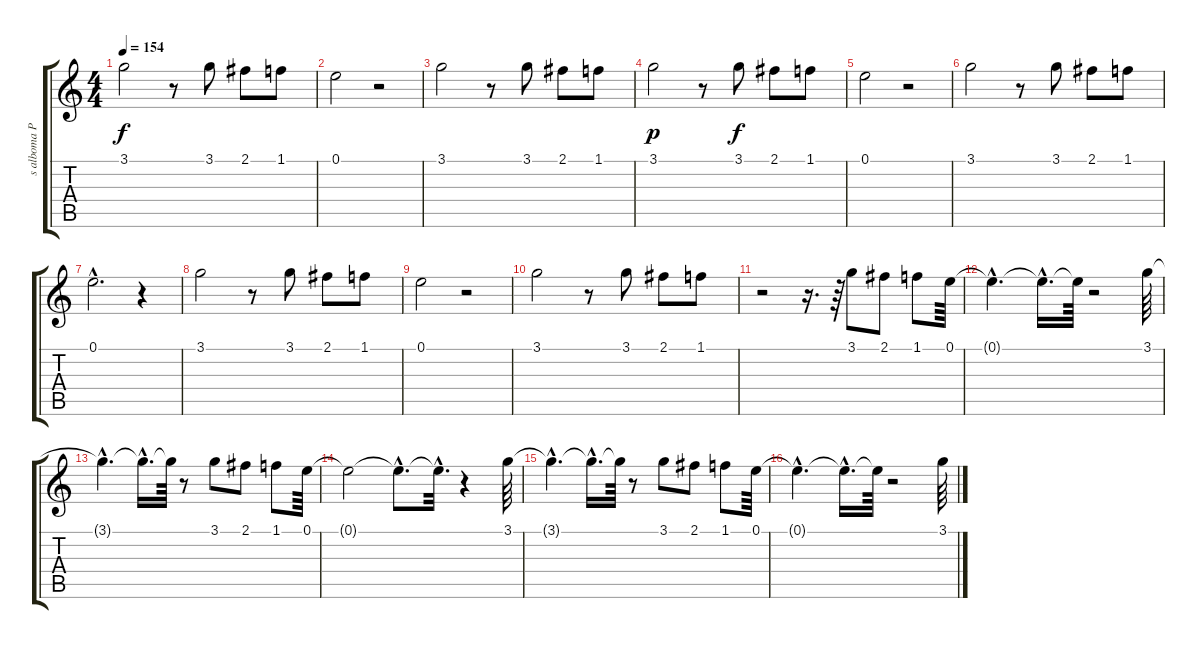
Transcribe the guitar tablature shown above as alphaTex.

\track ("s alboma PMML" "s alboma P") {instrument synthbass2}
\staff {score tabs}
\tuning (E4 B3 G3 D3 A2 E2) {hide}
\ts (4 4)
\tempo 154
\clef g2
\ks c
3.1.2{dy f volume 16} r.8 3.1.8{volume 16} 2.1.8 1.1.8{volume 14} |
0.1.2{volume 10} r.2 |
3.1.2{volume 16} r.8 3.1.8{volume 16} 2.1.8 1.1.8 |
3.1.2{dy p} r.8 3.1.8{dy f volume 5} 2.1.8 1.1.8{volume 12} |
0.1.2{volume 11} r.2 |
3.1.2{volume 15} r.8 3.1.8{volume 16} 2.1.8 1.1.8 |
0.1{hac}.2{d volume 14} r.4 |
3.1.2{volume 16} r.8 3.1.8{volume 16} 2.1.8 1.1.8{volume 14} |
0.1.2{volume 10} r.2 |
3.1.2{volume 16} r.8 3.1.8{volume 16} 2.1.8 1.1.8 |
r.2 r.16{d} r.64 3.1.8{volume 5} 2.1.8 1.1.8{volume 12} 0.1.64{volume 11} |
0.1{hac t}.4{d} 0.1{hac t}.16{d} 0.1{t}.64 r.2 3.1.64{volume 15} |
3.1{hac t}.4{d} 3.1{hac t}.16{d} 3.1{t}.64 r.8 3.1.8{volume 16} 2.1.8 1.1.8 0.1.64{volume 14} |
0.1{t}.2 0.1{hac t}.8{d} 0.1{hac t}.32{d} r.4 3.1.64{volume 16} |
3.1{hac t}.4{d} 3.1{hac t}.16{d} 3.1{t}.64 r.8 3.1.8{volume 16} 2.1.8 1.1.8{volume 14} 0.1.64{volume 10} |
0.1{hac t}.4{d} 0.1{hac t}.16{d} 0.1{t}.64 r.2 3.1.64{volume 16}
